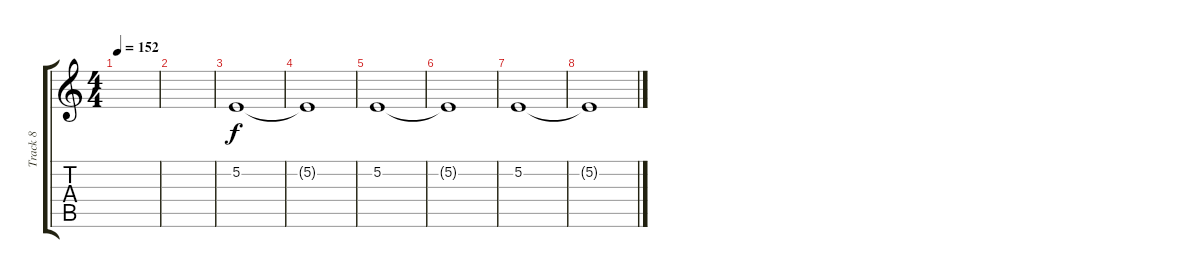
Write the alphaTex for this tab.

\track ("Track 8" "Track 8") {instrument voiceoohs}
\staff {score tabs}
\tuning (E4 B3 G3 D3 A2 E2) {hide}
\ts (4 4)
\tempo 152
\clef g2
\ks c
|
|
5.2.1 |
5.2{t}.1 |
5.2.1 |
5.2{t}.1 |
5.2.1{volume 13} |
5.2{t}.1{volume 0}
